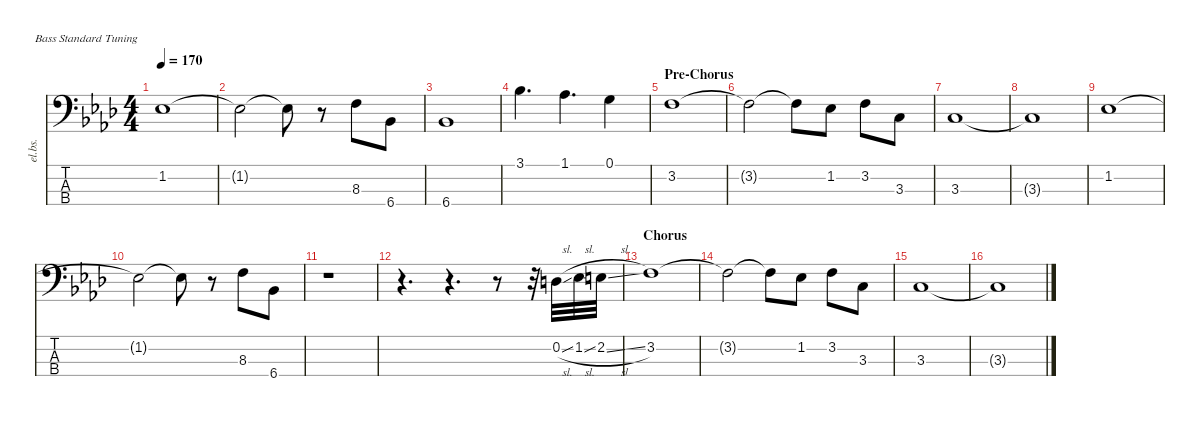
\defaultSystemsLayout 4
\hideDynamics
\bracketExtendMode nobrackets
\otherSystemsTrackNameOrientation horizontal
\track ("Synth Bass" "el.bs.") {instrument electricbassfinger}
\staff {score tabs}
\tuning (G2 D2 A1 E1)
\ts (4 4)
\tempo 170
\clef f4
\ks fminor
1.2{acc b}.1{dy mf beam Down} |
1.2{t acc b}.2{beam Down} 1.2{t acc b}.8{beam Down} r.8{beam Down} 8.3{acc forcenatural}.8{beam Down} 6.4{acc b}.8{beam Down} |
6.4{acc b}.1{beam Up} |
3.1{acc b}.4{d beam Down} 1.1{acc b}.4{d beam Down} 0.1{acc forcenatural}.4{beam Down} |
\section ("" "Pre-Chorus")
3.2{acc forcenatural}.1{beam Down} |
3.2{t acc forcenatural}.2{beam Down} 3.2{t acc forcenatural}.8{beam Down} 1.2{acc b}.8{beam Down} 3.2{acc forcenatural}.8{beam Down} 3.3{acc forcenatural}.8{beam Down} |
3.3{acc forcenatural}.1{beam Up} |
3.3{t acc forcenatural}.1{beam Up} |
1.2{acc b}.1{beam Down} |
1.2{t acc b}.2{beam Down} 1.2{t acc b}.8{beam Down} r.8{beam Down} 8.3{acc forcenatural}.8{beam Down} 6.4{acc b}.8{beam Down} |
r.1{beam Down} |
r.4{d beam Down} r.4{d beam Down} r.8{beam Down} r.32{beam Down} 0.2{sl acc forcenatural}.32{dy f beam Down} 1.2{sl acc b}.32{beam Down} 2.2{sl acc forcenatural}.32{beam Down} |
\section ("" "Chorus")
3.2{acc forcenatural}.1{beam Down} |
3.2{t acc forcenatural}.2{beam Down} 3.2{t acc forcenatural}.8{beam Down} 1.2{acc b}.8{beam Down} 3.2{acc forcenatural}.8{beam Down} 3.3{acc forcenatural}.8{beam Down} |
3.3{acc forcenatural}.1{beam Up} |
3.3{t acc forcenatural}.1{beam Up}
